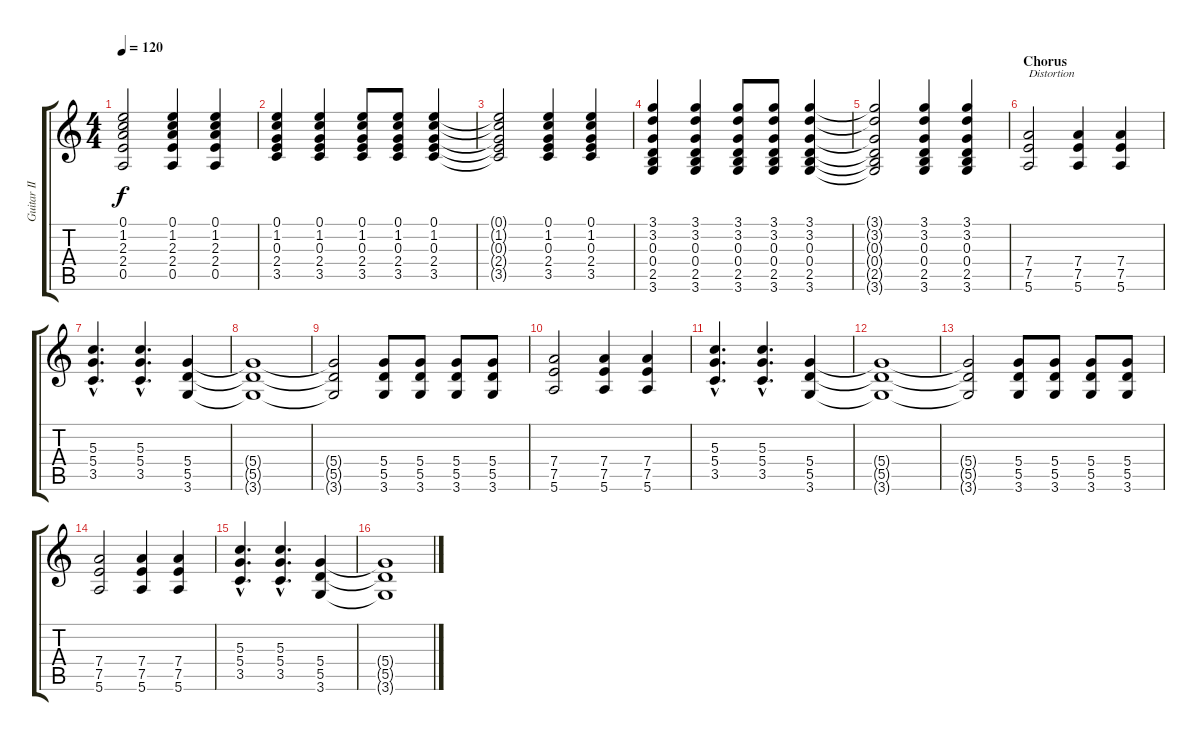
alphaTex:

\track ("Guitar II" "Guitar II") {instrument acousticguitarnylon}
\staff {score tabs}
\tuning (E4 B3 G3 D3 A2 E2) {hide}
\ts (4 4)
\tempo 120
\clef g2
\ks c
(0.1{t} 1.2{t} 2.3{t} 2.4{t} 0.5{t}).2{dy f} (0.1 1.2 2.3 2.4 0.5).4 (0.1 1.2 2.3 2.4 0.5).4 |
(0.1 1.2 0.3 2.4 3.5).4 (0.1 1.2 0.3 2.4 3.5).4 (0.1 1.2 0.3 2.4 3.5).8 (0.1 1.2 0.3 2.4 3.5).8 (0.1 1.2 0.3 2.4 3.5).4 |
(0.1{t} 1.2{t} 0.3{t} 2.4{t} 3.5{t}).2 (0.1 1.2 0.3 2.4 3.5).4 (0.1 1.2 0.3 2.4 3.5).4 |
(3.1 3.2 0.3 0.4 2.5 3.6).4 (3.1 3.2 0.3 0.4 2.5 3.6).4 (3.1 3.2 0.3 0.4 2.5 3.6).8 (3.1 3.2 0.3 0.4 2.5 3.6).8 (3.1 3.2 0.3 0.4 2.5 3.6).4 |
(3.1{t} 3.2{t} 0.3{t} 0.4{t} 2.5{t} 3.6{t}).2 (3.1 3.2 0.3 0.4 2.5 3.6).4 (3.1 3.2 0.3 0.4 2.5 3.6).4 |
\section ("" "Chorus")
(7.4 7.5 5.6).2{txt "Distortion" volume 13 instrument distortionguitar} (7.4 7.5 5.6).4 (7.4 7.5 5.6).4 |
(5.3{hac} 5.4{hac} 3.5{hac}).4{d} (5.3{hac} 5.4{hac} 3.5{hac}).4{d} (5.4 5.5 3.6).4 |
(5.4{t} 5.5{t} 3.6{t}).1 |
(5.4{t} 5.5{t} 3.6{t}).2 (5.4 5.5 3.6).8 (5.4 5.5 3.6).8 (5.4 5.5 3.6).8 (5.4 5.5 3.6).8 |
(7.4 7.5 5.6).2 (7.4 7.5 5.6).4 (7.4 7.5 5.6).4 |
(5.3{hac} 5.4{hac} 3.5{hac}).4{d} (5.3{hac} 5.4{hac} 3.5{hac}).4{d} (5.4 5.5 3.6).4 |
(5.4{t} 5.5{t} 3.6{t}).1 |
(5.4{t} 5.5{t} 3.6{t}).2 (5.4 5.5 3.6).8 (5.4 5.5 3.6).8 (5.4 5.5 3.6).8 (5.4 5.5 3.6).8 |
(7.4 7.5 5.6).2 (7.4 7.5 5.6).4 (7.4 7.5 5.6).4 |
(5.3{hac} 5.4{hac} 3.5{hac}).4{d} (5.3{hac} 5.4{hac} 3.5{hac}).4{d} (5.4 5.5 3.6).4 |
(5.4{t} 5.5{t} 3.6{t}).1
